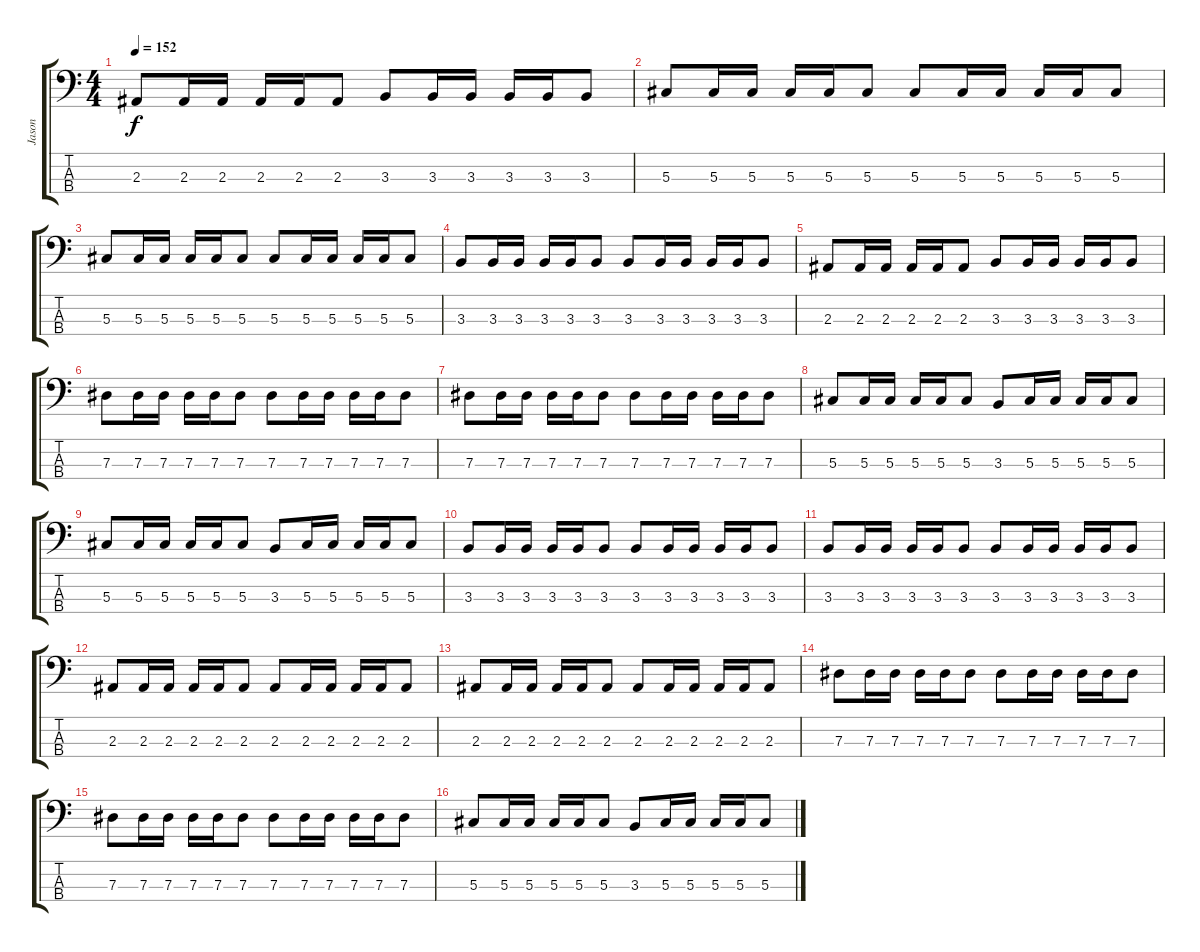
\track ("Jason" "Jason") {instrument electricbassfinger}
\staff {score tabs}
\tuning (Gb2 Db2 Ab1 Eb1) {hide}
\ts (4 4)
\tempo 152
\clef f4
\ks c
2.3.8{dy f} 2.3.16 2.3.16 2.3.16 2.3.16 2.3.8 3.3.8 3.3.16 3.3.16 3.3.16 3.3.16 3.3.8 |
5.3.8 5.3.16 5.3.16 5.3.16 5.3.16 5.3.8 5.3.8 5.3.16 5.3.16 5.3.16 5.3.16 5.3.8 |
5.3.8 5.3.16 5.3.16 5.3.16 5.3.16 5.3.8 5.3.8 5.3.16 5.3.16 5.3.16 5.3.16 5.3.8 |
3.3.8 3.3.16 3.3.16 3.3.16 3.3.16 3.3.8 3.3.8 3.3.16 3.3.16 3.3.16 3.3.16 3.3.8 |
2.3.8 2.3.16 2.3.16 2.3.16 2.3.16 2.3.8 3.3.8 3.3.16 3.3.16 3.3.16 3.3.16 3.3.8 |
7.3.8 7.3.16 7.3.16 7.3.16 7.3.16 7.3.8 7.3.8 7.3.16 7.3.16 7.3.16 7.3.16 7.3.8 |
7.3.8 7.3.16 7.3.16 7.3.16 7.3.16 7.3.8 7.3.8 7.3.16 7.3.16 7.3.16 7.3.16 7.3.8 |
5.3.8 5.3.16 5.3.16 5.3.16 5.3.16 5.3.8 3.3.8 5.3.16 5.3.16 5.3.16 5.3.16 5.3.8 |
5.3.8 5.3.16 5.3.16 5.3.16 5.3.16 5.3.8 3.3.8 5.3.16 5.3.16 5.3.16 5.3.16 5.3.8 |
3.3.8 3.3.16 3.3.16 3.3.16 3.3.16 3.3.8 3.3.8 3.3.16 3.3.16 3.3.16 3.3.16 3.3.8 |
3.3.8 3.3.16 3.3.16 3.3.16 3.3.16 3.3.8 3.3.8 3.3.16 3.3.16 3.3.16 3.3.16 3.3.8 |
2.3.8 2.3.16 2.3.16 2.3.16 2.3.16 2.3.8 2.3.8 2.3.16 2.3.16 2.3.16 2.3.16 2.3.8 |
2.3.8 2.3.16 2.3.16 2.3.16 2.3.16 2.3.8 2.3.8 2.3.16 2.3.16 2.3.16 2.3.16 2.3.8 |
7.3.8 7.3.16 7.3.16 7.3.16 7.3.16 7.3.8 7.3.8 7.3.16 7.3.16 7.3.16 7.3.16 7.3.8 |
7.3.8 7.3.16 7.3.16 7.3.16 7.3.16 7.3.8 7.3.8 7.3.16 7.3.16 7.3.16 7.3.16 7.3.8 |
5.3.8 5.3.16 5.3.16 5.3.16 5.3.16 5.3.8 3.3.8 5.3.16 5.3.16 5.3.16 5.3.16 5.3.8
